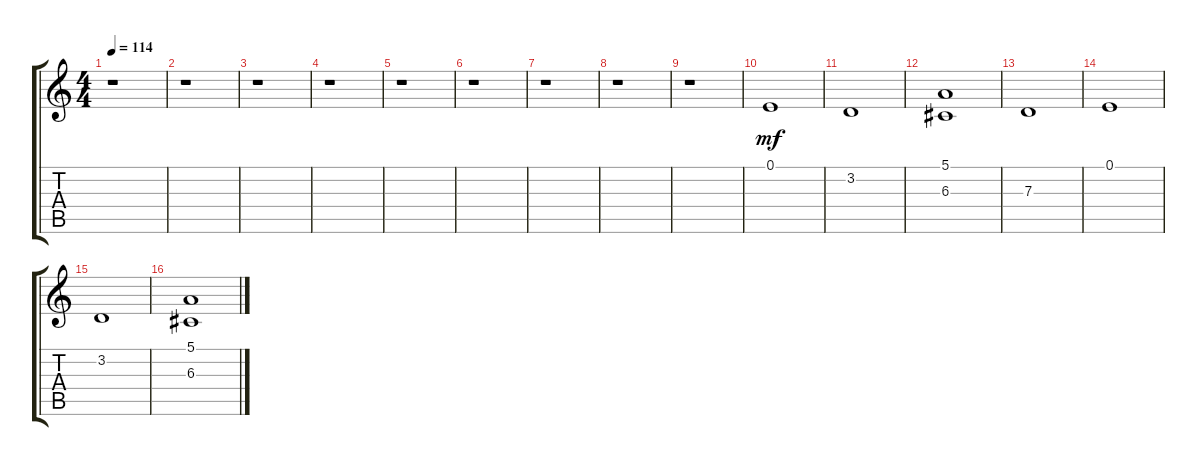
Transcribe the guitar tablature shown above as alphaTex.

\track "" {instrument pad8sweep}
\staff {score tabs}
\tuning (E4 B3 G3 D3 A2 E2) {hide}
\ts (4 4)
\tempo 114
\clef g2
\ks c
r.1{dy mf} |
r.1 |
r.1 |
r.1 |
r.1 |
r.1 |
r.1 |
r.1 |
r.1 |
0.1.1 |
3.2.1 |
(5.1 6.3).1 |
7.3.1 |
0.1.1 |
3.2.1 |
(5.1 6.3).1
